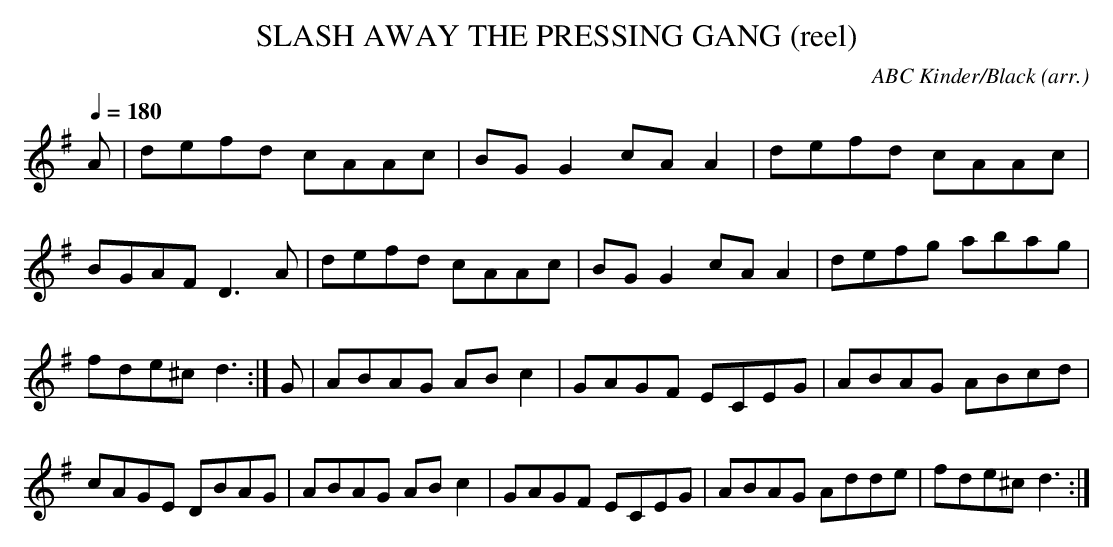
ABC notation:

X:1
T:SLASH AWAY THE PRESSING GANG (reel)\
C:ABC Kinder/Black (arr.)\
Q:1/4=180\
M:4/4\
L:1/8\
K:Dmix\
A|defd cAAc|BGG2 cAA2|defd cAAc|BGAF D3A|\
defd cAAc|BGG2 cAA2|defg abag|fde^c d3 :|\
G|ABAG AB c2|GAGF ECEG|ABAG ABcd|cAGE DBAG|\
ABAG AB c2|GAGF ECEG|ABAG Adde|fde^c d3 :|\
\
\
